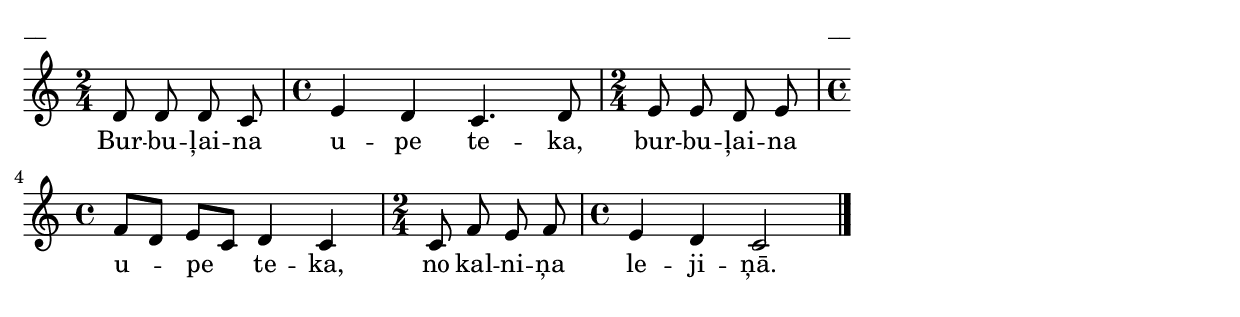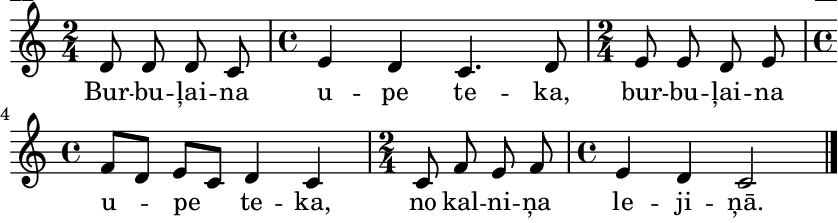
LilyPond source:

\version "2.13.18"
#(ly:set-option 'crop #t)

%\header {
%    title = "Burbuļaina upe teka",AA lapas, bēres
%}
\paper {
line-width = 14\cm
left-margin = 0.4\cm
between-system-padding = 0.1\cm
between-system-space = 0.1\cm
}
\layout {
indent = #0
ragged-last = ##f
}

voiceA = \relative c' {
\clef "treble"
\key a \minor
\time 2/4
d8 d d c |
\time 4/4
e4 d c4. d8 |
\time 2/4
e8 e d e |
\time 4/4
f8[ d] e[ c] d4 c4 |
\time 2/4
c8 f e f |
\time 4/4
e4 d c2 |
\bar "|."
} 

lyricA = \lyricmode {
Bur -- bu -- ļai --  na u -- pe te -- ka, bur -- bu -- ļai -- na u -- pe te -- ka,
no kal -- ni -- ņa le -- ji -- ņā.
} 

fullScore = <<
\new Staff {
<<
\new Voice = "voiceA" { \oneVoice \autoBeamOff \voiceA }
\new Lyrics \lyricsto "voiceA" \lyricA
>>
}
>>

\score {
\fullScore
\header { piece = "__" opus = "__" }
}
\markup { \with-color #(x11-color 'white) \sans \smaller "__" }
\score {
\unfoldRepeats
\fullScore
\midi {
\context { \Staff \remove "Staff_performer" }
\context { \Voice \consists "Staff_performer" }
}
}


